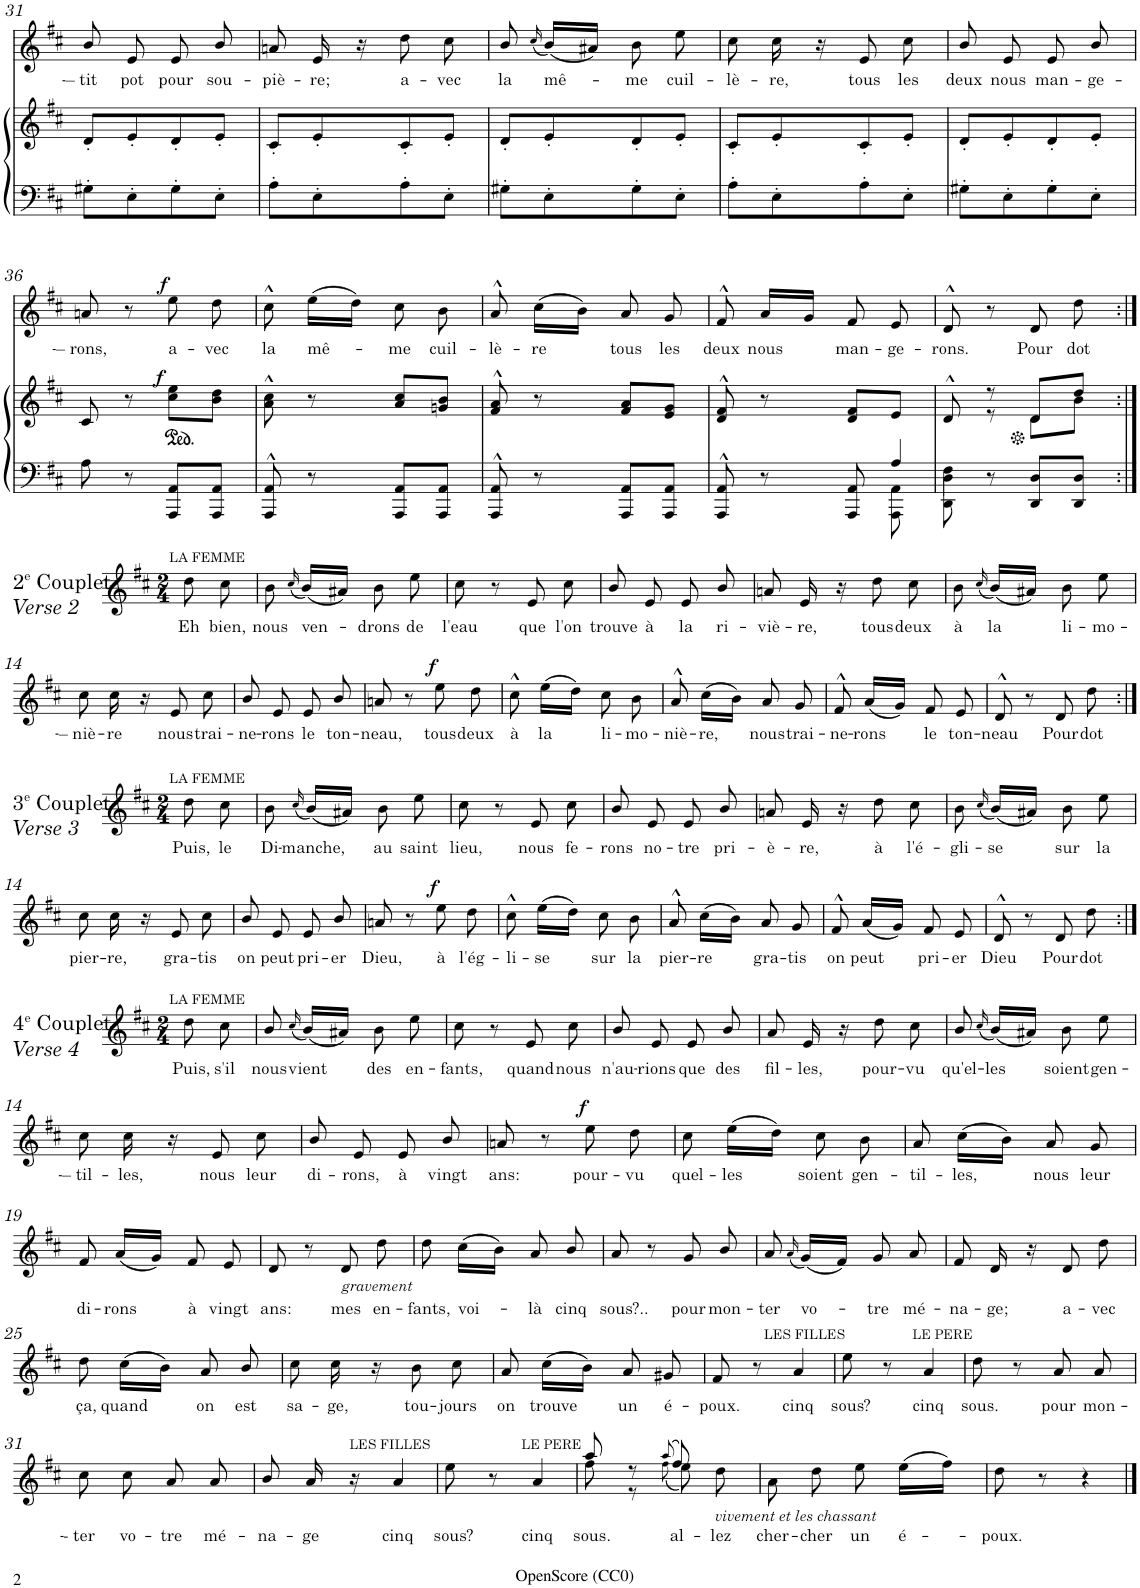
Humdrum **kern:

**kern	**kern	**dynam	**kern	**text	**dynam
*part2	*part2	*part2	*part1	*part1	*part1
*staff3	*staff2	*staff2/3	*staff1	*staff1	*staff1
*I"Piano	*	*	*I"Voice	*	*
*I'Pno	*	*	*	*	*
!!LO:PB:g=z
*clefF4	*clefG2	*	*clefG2	*	*
*k[f#c#]	*k[f#c#]	*	*k[f#c#]	*	*
*M2/4	*M2/4	*	*M2/4	*	*
=31	=31	=31	=31	=31	=31
!	!	!	!	!LO:LY:b	!
8G#X'\L	8d'/L	.	8b/	-– tit	.
!	!	!	!	!LO:LY:b	!
8E'\	8e'/	.	8e/	pot	.
!	!	!	!	!LO:LY:b	!
8G#'\	8d'/	.	8e/	pour	.
!	!	!	!	!LO:LY:b	!
8E'\J	8e'/J	.	8b/	sou-	.
=32	=32	=32	=32	=32	=32
!	!	!	!	!LO:LY:b	!
8A'\L	8c#'/L	.	8an/	-piè-	.
!	!	!	!	!LO:LY:b	!
8E'\	8e'/	.	16e/	-re;	.
.	.	.	16r	.	.
!	!	!	!	!LO:LY:b	!
8A'\	8c#'/	.	8dd\	a-	.
!	!	!	!	!LO:LY:b	!
8E'\J	8e'/J	.	8cc#\	-vec	.
=33	=33	=33	=33	=33	=33
!	!	!	!	!LO:LY:b	!
8G#X'\L	8d'/L	.	8b/	la	.
.	.	.	(16qcc#/	.	.
!	!	!	!	!LO:LY:b	!
8E'\	8e'/	.	(16b/LL)	mê-	.
.	.	.	16a#X/JJ)	.	.
!	!	!	!	!LO:LY:b	!
8G#'\	8d'/	.	8b\	-me	.
!	!	!	!	!LO:LY:b	!
8E'\J	8e'/J	.	8ee\	cuil-	.
=34	=34	=34	=34	=34	=34
!	!	!	!	!LO:LY:b	!
8A'\L	8c#'/L	.	8cc#\	-lè-	.
!	!	!	!	!LO:LY:b	!
8E'\	8e'/	.	16cc#\	-re,	.
.	.	.	16r	.	.
!	!	!	!	!LO:LY:b	!
8A'\	8c#'/	.	8e/	tous	.
!	!	!	!	!LO:LY:b	!
8E'\J	8e'/J	.	8cc#\	les	.
=35	=35	=35	=35	=35	=35
!	!	!	!	!LO:LY:b	!
8G#X'\L	8d'/L	.	8b/	deux	.
!	!	!	!	!LO:LY:b	!
8E'\	8e'/	.	8e/	nous	.
!	!	!	!	!LO:LY:b	!
8G#'\	8d'/	.	8e/	man-	.
!	!	!	!	!LO:LY:b	!
8E'\J	8e'/J	.	8b/	-ge-	.
!!LO:LB:g=z
=36	=36	=36	=36	=36	=36
!	!	!	!	!LO:LY:b	!
8A\	8c#/	.	8an/	-– rons,	.
8r	8r	.	8r	.	.
*	*ped	*	*	*	*
!	!	!LO:DY:a	!	!LO:LY:b	!LO:DY:a
8AAA/ 8AA/L	8cc#\ 8ee\L	f	8ee\	a-	f
!	!	!	!	!LO:LY:b	!
8AAA/ 8AA/J	8b\ 8dd\J	.	8dd\	-vec	.
=37	=37	=37	=37	=37	=37
!	!	!	!	!LO:LY:b	!
8AAA/^^ 8AA/^^	8a\^^ 8cc#\^^	.	8cc#^^\	la	.
!	!	!	!	!LO:LY:b	!
8r	8r	.	(16ee\LL	mê-	.
.	.	.	16dd\JJ)	.	.
!	!	!	!	!LO:LY:b	!
8AAA/ 8AA/L	8a/ 8cc#/L	.	8cc#\	-me	.
!	!	!	!	!LO:LY:b	!
8AAA/ 8AA/J	8gn/ 8b/J	.	8b\	cuil-	.
=38	=38	=38	=38	=38	=38
!	!	!	!	!LO:LY:b	!
8AAA/^^ 8AA/^^	8f#/^^ 8a/^^	.	8a^^/	-lè-	.
!	!	!	!	!LO:LY:b	!
8r	8r	.	(16cc#\LL	-re	.
.	.	.	16b\JJ)	.	.
!	!	!	!	!LO:LY:b	!
8AAA/ 8AA/L	8f#/ 8a/L	.	8a/	tous	.
!	!	!	!	!LO:LY:b	!
8AAA/ 8AA/J	8e/ 8g/J	.	8g/	les	.
=39	=39	=39	=39	=39	=39
*^	*	*	*	*	*
!	!	!	!	!	!LO:LY:b	!
8AAA/^^ 8AA/^^	4.ryy	8d/^^ 8f#/^^	.	8f#^^/	deux	.
!	!	!	!	!	!LO:LY:b	!
8r	.	8r	.	16a/LL	nous	.
.	.	.	.	16g/JJ	.	.
!	!	!	!	!	!LO:LY:b	!
8AAA/ 8AA/	.	8d/ 8f#/L	.	8f#/	man-	.
!	!	!	!	!	!LO:LY:b	!
8AAA\ 8AA\	8A/	8e/J	.	8e/	-ge-	.
=40	=40	=40	=40	=40	=40	=40
*	*	*^	*	*	*	*
!	!	!	!	!	!	!LO:LY:b	!
8F#\	8DD\ 8D\	8d^^/	8ryy	.	8d^^/	-rons.	.
4.ryy	8r	8r	8r	.	8r	.	.
*	*	*Xped	*	*	*	*	*
!	!	!	!	!	!	!LO:LY:b	!
.	8DD/ 8D/L	8d/L	8d\L	.	8d/	Pour	.
!	!	!	!	!	!	!LO:LY:b	!
.	8DD/ 8D/J	8dd/J	8b\J	.	8dd\	dot	.
*v	*v	*	*	*	*	*	*
*	*v	*v	*	*	*	*
!!LO:LB:g=z
=40X1:|!	=40X1:|!	=40X1:|!	=40X1:|!	=40X1:|!	=40X1:|!
*stria5	*stria5	*	*	*	*
*M2/4	*M2/4	*	*M2/4	*	*
*^	*^	*	*	*	*
!	!	!	!	!	!LO:TX:a:t=LA FEMME	!	!
!	!	!	!	!	!	!LO:LY:b	!
*v	*v	*	*	*	*	*	*
*	*v	*v	*	*	*	*
4r	4r	.	8dd\	Eh	.
!	!	!	!	!LO:LY:b	!
.	.	.	8cc#\	bien,	.
=9	=9	=9	=9	=9	=9
!	!	!	!	!LO:LY:b	!
2r	2r	.	8b\	nous	.
.	.	.	(16qcc#/	.	.
!	!	!	!	!LO:LY:b	!
.	.	.	(16b/LL)	ven-	.
.	.	.	16a#X/JJ)	.	.
!	!	!	!	!LO:LY:b	!
.	.	.	8b\	-drons	.
!	!	!	!	!LO:LY:b	!
.	.	.	8ee\	de	.
=10	=10	=10	=10	=10	=10
!	!	!	!	!LO:LY:b	!
2r	2r	.	8cc#\	l'eau	.
.	.	.	8r	.	.
!	!	!	!	!LO:LY:b	!
.	.	.	8e/	que	.
!	!	!	!	!LO:LY:b	!
.	.	.	8cc#\	l'on	.
=11	=11	=11	=11	=11	=11
!	!	!	!	!LO:LY:b	!
2r	2r	.	8b/	trouve	.
!	!	!	!	!LO:LY:b	!
.	.	.	8e/	à	.
!	!	!	!	!LO:LY:b	!
.	.	.	8e/	la	.
!	!	!	!	!LO:LY:b	!
.	.	.	8b/	ri-	.
=12	=12	=12	=12	=12	=12
!	!	!	!	!LO:LY:b	!
2r	2r	.	8an/	-viè-	.
!	!	!	!	!LO:LY:b	!
.	.	.	16e/	-re,	.
.	.	.	16r	.	.
!	!	!	!	!LO:LY:b	!
.	.	.	8dd\	tous	.
!	!	!	!	!LO:LY:b	!
.	.	.	8cc#\	deux	.
=13	=13	=13	=13	=13	=13
!	!	!	!	!LO:LY:b	!
2r	2r	.	8b\	à	.
.	.	.	(16qcc#/	.	.
!	!	!	!	!LO:LY:b	!
.	.	.	(16b/LL)	la	.
.	.	.	16a#X/JJ)	.	.
!	!	!	!	!LO:LY:b	!
.	.	.	8b\	li-	.
!	!	!	!	!LO:LY:b	!
.	.	.	8ee\	-mo-	.
!!LO:LB:g=z
=14	=14	=14	=14	=14	=14
!	!	!	!	!LO:LY:b	!
2r	2r	.	8cc#\	-– niè-	.
!	!	!	!	!LO:LY:b	!
.	.	.	16cc#\	-re	.
.	.	.	16r	.	.
!	!	!	!	!LO:LY:b	!
.	.	.	8e/	nous	.
!	!	!	!	!LO:LY:b	!
.	.	.	8cc#\	trai-	.
=15	=15	=15	=15	=15	=15
!	!	!	!	!LO:LY:b	!
2r	2r	.	8b/	-ne-	.
!	!	!	!	!LO:LY:b	!
.	.	.	8e/	-rons	.
!	!	!	!	!LO:LY:b	!
.	.	.	8e/	le	.
!	!	!	!	!LO:LY:b	!
.	.	.	8b/	ton-	.
=16	=16	=16	=16	=16	=16
!	!	!	!	!LO:LY:b	!
2r	2r	.	8an/	-neau,	.
.	.	.	8r	.	.
!	!	!	!	!LO:LY:b	!LO:DY:a
.	.	.	8ee\	tous	f
!	!	!	!	!LO:LY:b	!
.	.	.	8dd\	deux	.
=17	=17	=17	=17	=17	=17
!	!	!	!	!LO:LY:b	!
2r	2r	.	8cc#^^\	à	.
!	!	!	!	!LO:LY:b	!
.	.	.	(16ee\LL	la	.
.	.	.	16dd\JJ)	.	.
!	!	!	!	!LO:LY:b	!
.	.	.	8cc#\	li-	.
!	!	!	!	!LO:LY:b	!
.	.	.	8b\	-mo-	.
=18	=18	=18	=18	=18	=18
!	!	!	!	!LO:LY:b	!
2r	2r	.	8a^^/	-niè-	.
!	!	!	!	!LO:LY:b	!
.	.	.	(16cc#\LL	-re,	.
.	.	.	16b\JJ)	.	.
!	!	!	!	!LO:LY:b	!
.	.	.	8a/	nous	.
!	!	!	!	!LO:LY:b	!
.	.	.	8g/	trai-	.
=19	=19	=19	=19	=19	=19
!	!	!	!	!LO:LY:b	!
2r	2r	.	8f#^^/	-ne-	.
!	!	!	!	!LO:LY:b	!
.	.	.	(16a/LL	-rons	.
.	.	.	16g/JJ)	.	.
!	!	!	!	!LO:LY:b	!
.	.	.	8f#/	le	.
!	!	!	!	!LO:LY:b	!
.	.	.	8e/	ton-	.
=20	=20	=20	=20	=20	=20
!	!	!	!	!LO:LY:b	!
2r	2r	.	8d^^/	-neau	.
.	.	.	8r	.	.
!	!	!	!	!LO:LY:b	!
.	.	.	8d/	Pour	.
!	!	!	!	!LO:LY:b	!
.	.	.	8dd\	dot	.
!!LO:LB:g=z
=20X1:|!	=20X1:|!	=20X1:|!	=20X1:|!	=20X1:|!	=20X1:|!
*stria5	*stria5	*	*	*	*
*M2/4	*M2/4	*	*M2/4	*	*
!	!	!	!LO:TX:a:t=LA FEMME	!	!
!	!	!	!	!LO:LY:b	!
4r	4r	.	8dd\	Puis,	.
!	!	!	!	!LO:LY:b	!
.	.	.	8cc#\	le	.
=9	=9	=9	=9	=9	=9
!	!	!	!	!LO:LY:b	!
2r	2r	.	8b\	Di-	.
.	.	.	(16qcc#/	.	.
!	!	!	!	!LO:LY:b	!
.	.	.	(16b/LL)	-manche,	.
.	.	.	16a#X/JJ)	.	.
!	!	!	!	!LO:LY:b	!
.	.	.	8b\	au	.
!	!	!	!	!LO:LY:b	!
.	.	.	8ee\	saint	.
=10	=10	=10	=10	=10	=10
!	!	!	!	!LO:LY:b	!
2r	2r	.	8cc#\	lieu,	.
.	.	.	8r	.	.
!	!	!	!	!LO:LY:b	!
.	.	.	8e/	nous	.
!	!	!	!	!LO:LY:b	!
.	.	.	8cc#\	fe-	.
=11	=11	=11	=11	=11	=11
!	!	!	!	!LO:LY:b	!
2r	2r	.	8b/	-rons	.
!	!	!	!	!LO:LY:b	!
.	.	.	8e/	no-	.
!	!	!	!	!LO:LY:b	!
.	.	.	8e/	-tre	.
!	!	!	!	!LO:LY:b	!
.	.	.	8b/	pri-	.
=12	=12	=12	=12	=12	=12
!	!	!	!	!LO:LY:b	!
2r	2r	.	8an/	-è-	.
!	!	!	!	!LO:LY:b	!
.	.	.	16e/	-re,	.
.	.	.	16r	.	.
!	!	!	!	!LO:LY:b	!
.	.	.	8dd\	à	.
!	!	!	!	!LO:LY:b	!
.	.	.	8cc#\	l'é-	.
=13	=13	=13	=13	=13	=13
!	!	!	!	!LO:LY:b	!
2r	2r	.	8b\	-gli-	.
.	.	.	(16qcc#/	.	.
!	!	!	!	!LO:LY:b	!
.	.	.	(16b/LL)	-se	.
.	.	.	16a#X/JJ)	.	.
!	!	!	!	!LO:LY:b	!
.	.	.	8b\	sur	.
!	!	!	!	!LO:LY:b	!
.	.	.	8ee\	la	.
!!LO:LB:g=z
=14	=14	=14	=14	=14	=14
!	!	!	!	!LO:LY:b	!
2r	2r	.	8cc#\	pier-	.
!	!	!	!	!LO:LY:b	!
.	.	.	16cc#\	-re,	.
.	.	.	16r	.	.
!	!	!	!	!LO:LY:b	!
.	.	.	8e/	gra-	.
!	!	!	!	!LO:LY:b	!
.	.	.	8cc#\	-tis	.
=15	=15	=15	=15	=15	=15
!	!	!	!	!LO:LY:b	!
2r	2r	.	8b/	on	.
!	!	!	!	!LO:LY:b	!
.	.	.	8e/	peut	.
!	!	!	!	!LO:LY:b	!
.	.	.	8e/	pri-	.
!	!	!	!	!LO:LY:b	!
.	.	.	8b/	-er	.
=16	=16	=16	=16	=16	=16
!	!	!	!	!LO:LY:b	!
2r	2r	.	8an/	Dieu,	.
.	.	.	8r	.	.
!	!	!	!	!LO:LY:b	!LO:DY:a
.	.	.	8ee\	à	f
!	!	!	!	!LO:LY:b	!
.	.	.	8dd\	l'ég-	.
=17	=17	=17	=17	=17	=17
!	!	!	!	!LO:LY:b	!
2r	2r	.	8cc#^^\	-li-	.
!	!	!	!	!LO:LY:b	!
.	.	.	(16ee\LL	-se	.
.	.	.	16dd\JJ)	.	.
!	!	!	!	!LO:LY:b	!
.	.	.	8cc#\	sur	.
!	!	!	!	!LO:LY:b	!
.	.	.	8b\	la	.
=18	=18	=18	=18	=18	=18
!	!	!	!	!LO:LY:b	!
2r	2r	.	8a^^/	pier-	.
!	!	!	!	!LO:LY:b	!
.	.	.	(16cc#\LL	-re	.
.	.	.	16b\JJ)	.	.
!	!	!	!	!LO:LY:b	!
.	.	.	8a/	gra-	.
!	!	!	!	!LO:LY:b	!
.	.	.	8g/	-tis	.
=19	=19	=19	=19	=19	=19
!	!	!	!	!LO:LY:b	!
2r	2r	.	8f#^^/	on	.
!	!	!	!	!LO:LY:b	!
.	.	.	(16a/LL	peut	.
.	.	.	16g/JJ)	.	.
!	!	!	!	!LO:LY:b	!
.	.	.	8f#/	pri-	.
!	!	!	!	!LO:LY:b	!
.	.	.	8e/	-er	.
=20	=20	=20	=20	=20	=20
!	!	!	!	!LO:LY:b	!
2r	2r	.	8d^^/	Dieu	.
.	.	.	8r	.	.
!	!	!	!	!LO:LY:b	!
.	.	.	8d/	Pour	.
!	!	!	!	!LO:LY:b	!
.	.	.	8dd\	dot	.
!!LO:LB:g=z
=20X1:|!	=20X1:|!	=20X1:|!	=20X1:|!	=20X1:|!	=20X1:|!
*stria5	*stria5	*	*	*	*
*M2/4	*M2/4	*	*M2/4	*	*
!	!	!	!LO:TX:a:t=LA FEMME	!	!
!	!	!	!	!LO:LY:b	!
4r	4r	.	8dd\	Puis,	.
!	!	!	!	!LO:LY:b	!
.	.	.	8cc#\	s'il	.
=9	=9	=9	=9	=9	=9
!	!	!	!	!LO:LY:b	!
2r	2r	.	8b/	nous	.
.	.	.	(16qcc#/	.	.
!	!	!	!	!LO:LY:b	!
.	.	.	(16b/LL)	vient	.
.	.	.	16a#X/JJ)	.	.
!	!	!	!	!LO:LY:b	!
.	.	.	8b\	des	.
!	!	!	!	!LO:LY:b	!
.	.	.	8ee\	en-	.
=10	=10	=10	=10	=10	=10
!	!	!	!	!LO:LY:b	!
2r	2r	.	8cc#\	-fants,	.
.	.	.	8r	.	.
!	!	!	!	!LO:LY:b	!
.	.	.	8e/	quand	.
!	!	!	!	!LO:LY:b	!
.	.	.	8cc#\	nous	.
=11	=11	=11	=11	=11	=11
!	!	!	!	!LO:LY:b	!
2r	2r	.	8b/	n'au-	.
!	!	!	!	!LO:LY:b	!
.	.	.	8e/	-rions	.
!	!	!	!	!LO:LY:b	!
.	.	.	8e/	que	.
!	!	!	!	!LO:LY:b	!
.	.	.	8b/	des	.
=12	=12	=12	=12	=12	=12
!	!	!	!	!LO:LY:b	!
2r	2r	.	8a/	fil-	.
!	!	!	!	!LO:LY:b	!
.	.	.	16e/	-les,	.
.	.	.	16r	.	.
!	!	!	!	!LO:LY:b	!
.	.	.	8dd\	pour-	.
!	!	!	!	!LO:LY:b	!
.	.	.	8cc#\	-vu	.
=13	=13	=13	=13	=13	=13
!	!	!	!	!LO:LY:b	!
2r	2r	.	8b/	qu'el-	.
.	.	.	(16qcc#/	.	.
!	!	!	!	!LO:LY:b	!
.	.	.	(16b/LL)	-les	.
.	.	.	16a#X/JJ)	.	.
!	!	!	!	!LO:LY:b	!
.	.	.	8b\	soient	.
!	!	!	!	!LO:LY:b	!
.	.	.	8ee\	gen-	.
!!LO:LB:g=z
=14	=14	=14	=14	=14	=14
!	!	!	!	!LO:LY:b	!
2r	2r	.	8cc#\	-– til-	.
!	!	!	!	!LO:LY:b	!
.	.	.	16cc#\	-les,	.
.	.	.	16r	.	.
!	!	!	!	!LO:LY:b	!
.	.	.	8e/	nous	.
!	!	!	!	!LO:LY:b	!
.	.	.	8cc#\	leur	.
=15	=15	=15	=15	=15	=15
!	!	!	!	!LO:LY:b	!
2r	2r	.	8b/	di-	.
!	!	!	!	!LO:LY:b	!
.	.	.	8e/	-rons,	.
!	!	!	!	!LO:LY:b	!
.	.	.	8e/	à	.
!	!	!	!	!LO:LY:b	!
.	.	.	8b/	vingt	.
=16	=16	=16	=16	=16	=16
!	!	!	!	!LO:LY:b	!
2r	2r	.	8an/	ans:	.
.	.	.	8r	.	.
!	!	!	!	!LO:LY:b	!LO:DY:a
.	.	.	8ee\	pour-	f
!	!	!	!	!LO:LY:b	!
.	.	.	8dd\	-vu	.
=17	=17	=17	=17	=17	=17
!	!	!	!	!LO:LY:b	!
2r	2r	.	8cc#\	quel-	.
!	!	!	!	!LO:LY:b	!
.	.	.	(16ee\LL	-les	.
.	.	.	16dd\JJ)	.	.
!	!	!	!	!LO:LY:b	!
.	.	.	8cc#\	soient	.
!	!	!	!	!LO:LY:b	!
.	.	.	8b\	gen-	.
=18	=18	=18	=18	=18	=18
!	!	!	!	!LO:LY:b	!
2r	2r	.	8a/	-til-	.
!	!	!	!	!LO:LY:b	!
.	.	.	(16cc#\LL	-les,	.
.	.	.	16b\JJ)	.	.
!	!	!	!	!LO:LY:b	!
.	.	.	8a/	nous	.
!	!	!	!	!LO:LY:b	!
.	.	.	8g/	leur	.
!!LO:LB:g=z
=19	=19	=19	=19	=19	=19
!	!	!	!	!LO:LY:b	!
2r	2r	.	8f#/	di-	.
!	!	!	!	!LO:LY:b	!
.	.	.	(16a/LL	-rons	.
.	.	.	16g/JJ)	.	.
!	!	!	!	!LO:LY:b	!
.	.	.	8f#/	à	.
!	!	!	!	!LO:LY:b	!
.	.	.	8e/	vingt	.
=20	=20	=20	=20	=20	=20
!	!	!	!	!LO:LY:b	!
2r	2r	.	8d/	ans:	.
.	.	.	8r	.	.
!	!	!	!LO:TX:b:i:t=gravement	!	!
!	!	!	!	!LO:LY:b	!
.	.	.	8d/	mes	.
!	!	!	!	!LO:LY:b	!
.	.	.	8dd\	en-	.
=21	=21	=21	=21	=21	=21
!	!	!	!	!LO:LY:b	!
2r	2r	.	8dd\	-fants,	.
!	!	!	!	!LO:LY:b	!
.	.	.	(16cc#\LL	voi-	.
.	.	.	16b\JJ)	.	.
!	!	!	!	!LO:LY:b	!
.	.	.	8a/	-là	.
!	!	!	!	!LO:LY:b	!
.	.	.	8b/	cinq	.
=22	=22	=22	=22	=22	=22
!	!	!	!	!LO:LY:b	!
2r	2r	.	8a/	sous?..	.
.	.	.	8r	.	.
!	!	!	!	!LO:LY:b	!
.	.	.	8g/	pour	.
!	!	!	!	!LO:LY:b	!
.	.	.	8b/	mon-	.
=23	=23	=23	=23	=23	=23
!	!	!	!	!LO:LY:b	!
2r	2r	.	8a/	-ter	.
.	.	.	(16qa/	.	.
!	!	!	!	!LO:LY:b	!
.	.	.	(16g/LL)	vo-	.
.	.	.	16f#/JJ)	.	.
!	!	!	!	!LO:LY:b	!
.	.	.	8g/	-tre	.
!	!	!	!	!LO:LY:b	!
.	.	.	8a/	mé-	.
=24	=24	=24	=24	=24	=24
!	!	!	!	!LO:LY:b	!
2r	2r	.	8f#/	-na-	.
!	!	!	!	!LO:LY:b	!
.	.	.	16d/	-ge;	.
.	.	.	16r	.	.
!	!	!	!	!LO:LY:b	!
.	.	.	8d/	a-	.
!	!	!	!	!LO:LY:b	!
.	.	.	8dd\	-vec	.
!!LO:LB:g=z
=25	=25	=25	=25	=25	=25
!	!	!	!	!LO:LY:b	!
2r	2r	.	8dd\	ça,	.
!	!	!	!	!LO:LY:b	!
.	.	.	(16cc#\LL	quand	.
.	.	.	16b\JJ)	.	.
!	!	!	!	!LO:LY:b	!
.	.	.	8a/	on	.
!	!	!	!	!LO:LY:b	!
.	.	.	8b/	est	.
=26	=26	=26	=26	=26	=26
!	!	!	!	!LO:LY:b	!
2r	2r	.	8cc#\	sa-	.
!	!	!	!	!LO:LY:b	!
.	.	.	16cc#\	-ge,	.
.	.	.	16r	.	.
!	!	!	!	!LO:LY:b	!
.	.	.	8b\	tou-	.
!	!	!	!	!LO:LY:b	!
.	.	.	8cc#\	-jours	.
=27	=27	=27	=27	=27	=27
!	!	!	!	!LO:LY:b	!
2r	2r	.	8a/	on	.
!	!	!	!	!LO:LY:b	!
.	.	.	(16cc#\LL	trouve	.
.	.	.	16b\JJ)	.	.
!	!	!	!	!LO:LY:b	!
.	.	.	8a/	un	.
!	!	!	!	!LO:LY:b	!
.	.	.	8g#X/	é-	.
=28	=28	=28	=28	=28	=28
!	!	!	!	!LO:LY:b	!
2r	2r	.	8f#/	-poux.	.
!	!	!	!LO:TX:a:t=LES FILLES	!	!
.	.	.	8r	.	.
!	!	!	!	!LO:LY:b	!
.	.	.	4a/	-cinq	.
=29	=29	=29	=29	=29	=29
!	!	!	!	!LO:LY:b	!
2r	2r	.	8ee\	sous?	.
.	.	.	8r	.	.
!	!	!	!LO:TX:a:t=LE PERE	!	!
!	!	!	!	!LO:LY:b	!
.	.	.	4a/	cinq	.
=30	=30	=30	=30	=30	=30
!	!	!	!	!LO:LY:b	!
2r	2r	.	8dd\	sous.	.
.	.	.	8r	.	.
!	!	!	!	!LO:LY:b	!
.	.	.	8a/	pour	.
!	!	!	!	!LO:LY:b	!
.	.	.	8a/	mon-	.
!!LO:LB:g=z
=31	=31	=31	=31	=31	=31
!	!	!	!	!LO:LY:b	!
2r	2r	.	8cc#\	-- ter	.
!	!	!	!	!LO:LY:b	!
.	.	.	8cc#\	vo-	.
!	!	!	!	!LO:LY:b	!
.	.	.	8a/	-tre	.
!	!	!	!	!LO:LY:b	!
.	.	.	8a/	mé-	.
=32	=32	=32	=32	=32	=32
!	!	!	!	!LO:LY:b	!
2r	2r	.	8b/	-na-	.
!	!	!	!	!LO:LY:b	!
.	.	.	16a/	-ge	.
!	!	!	!LO:TX:a:t=LES FILLES	!	!
.	.	.	16r	.	.
!	!	!	!	!LO:LY:b	!
.	.	.	4a/	cinq	.
=33	=33	=33	=33	=33	=33
!	!	!	!	!LO:LY:b	!
2r	2r	.	8ee\	sous?	.
.	.	.	8r	.	.
!	!	!	!LO:TX:a:t=LE PERE	!	!
!	!	!	!	!LO:LY:b	!
.	.	.	4a/	cinq	.
=34	=34	=34	=34	=34	=34
!	!	!	!	!LO:LY:b	!
*	*	*	*^	*	*
2r	2r	.	8aa/	8ff#\	sous.	.
.	.	.	8r	8r	.	.
.	.	.	(>8qaa/	(<8qff#\	.	.
!	!	!	!	!	!LO:LY:b	!
.	.	.	8ff#/)	8ee\)	al-	.
!	!	!	!LO:TX:b:i:t=vivement et les chassant	!	!	!
!	!	!	!	!	!LO:LY:b	!
.	.	.	8ryy	8dd\	-lez	.
=35	=35	=35	=35	=35	=35	=35
!	!	!	!	!	!LO:LY:b	!
*	*	*	*v	*v	*	*
2r	2r	.	8a\	cher-	.
!	!	!	!	!LO:LY:b	!
.	.	.	8dd\	-cher	.
!	!	!	!	!LO:LY:b	!
.	.	.	8ee\	un	.
!	!	!	!	!LO:LY:b	!
.	.	.	(16ee\LL	é-	.
.	.	.	16ff#\JJ)	.	.
=36	=36	=36	=36	=36	=36
!	!	!	!	!LO:LY:b	!
2r	2r	.	8dd\	-poux.	.
.	.	.	8r	.	.
.	.	.	4r	.	.
==	==	==	==	==	==
*-	*-	*-	*-	*-	*-
